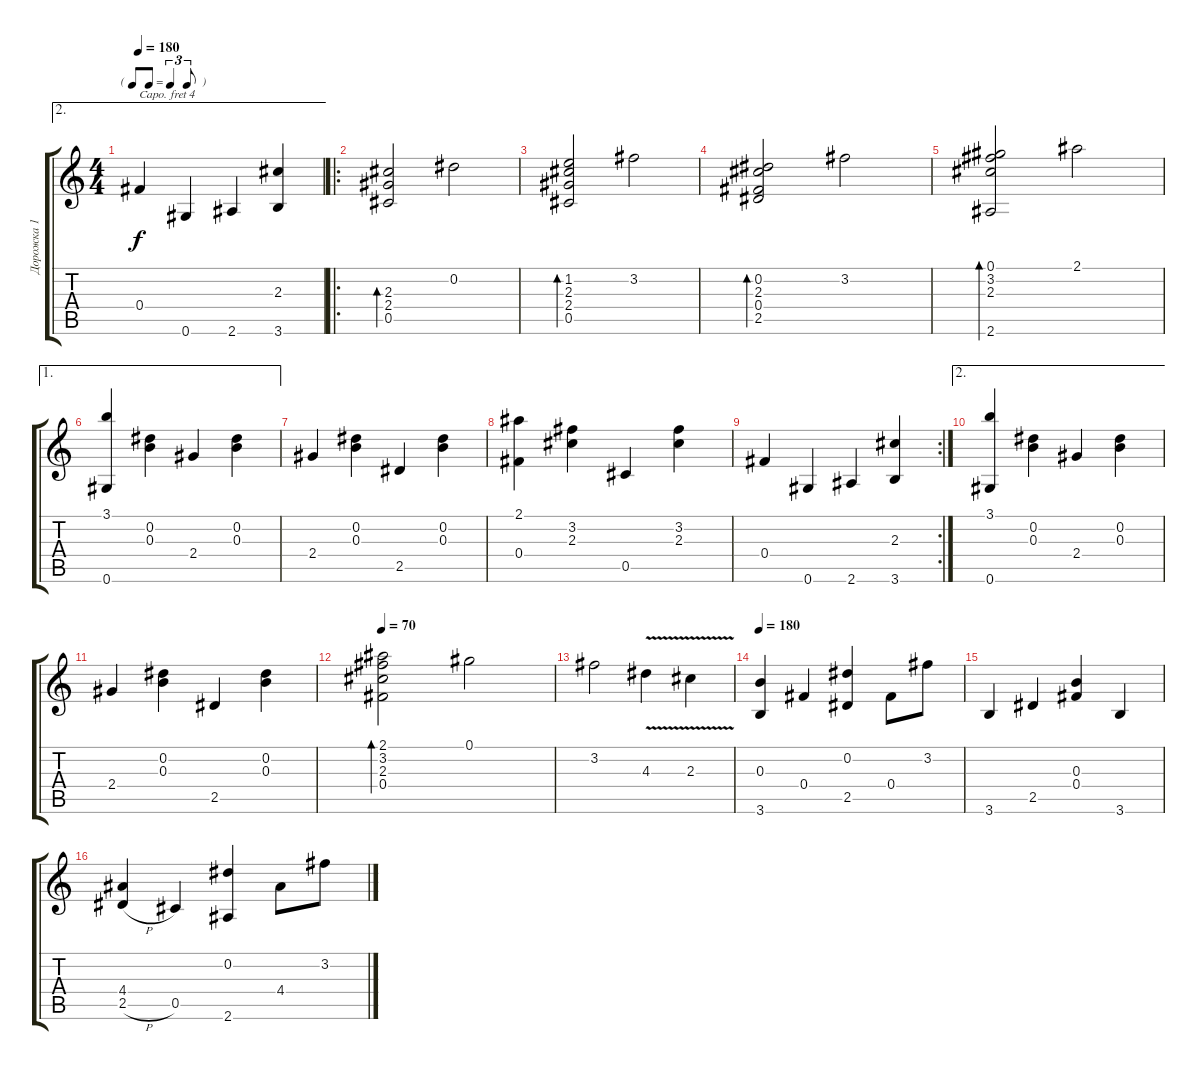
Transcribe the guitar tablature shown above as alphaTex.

\track ("Дорожка 1" "Дорожка 1") {instrument acousticguitarnylon}
\staff {score tabs}
\capo 4
\tuning (E4 B3 G3 D3 A2 E2) {hide}
\ae 2
\ts (4 4)
\tf triplet8th
\tempo 180
\clef g2
\ks c
0.4.4{dy f} 0.6.4 2.6.4 (2.3 3.6).4 |
\ro
(2.3 2.4 0.5).2{bd 240} 0.2.2 |
(1.2 2.3 2.4 0.5).2{bd 480} 3.2.2 |
(0.2 2.3 0.4 2.5).2{bd 480} 3.2.2 |
(0.1 3.2 2.3 2.6).2{bd 480} 2.1.2 |
\ae 1
(3.1 0.6).4 (0.2 0.3).4 2.4.4 (0.2 0.3).4 |
2.4.4 (0.2 0.3).4 2.5.4 (0.2 0.3).4 |
(2.1 0.4).4 (3.2 2.3).4 0.5.4 (3.2 2.3).4 |
\rc 2
0.4.4 0.6.4 2.6.4 (2.3 3.6).4 |
\ae 2
(3.1 0.6).4 (0.2 0.3).4 2.4.4 (0.2 0.3).4 |
2.4.4 (0.2 0.3).4 2.5.4 (0.2 0.3).4 |
\tempo 70
(2.1 3.2 2.3 0.4).2{bd 480} 0.1.2 |
3.2.2 4.3{v}.4 2.3{v}.4 |
\tempo 180
(0.3 3.6).4 0.4.4 (0.2 2.5).4 0.4.8 3.2.8 |
3.6.4 2.5.4 (0.3 0.4).4 3.6.4 |
(4.4 2.5{h}).4 0.5.4 (0.2 2.6).4 4.4.8 3.2.8
